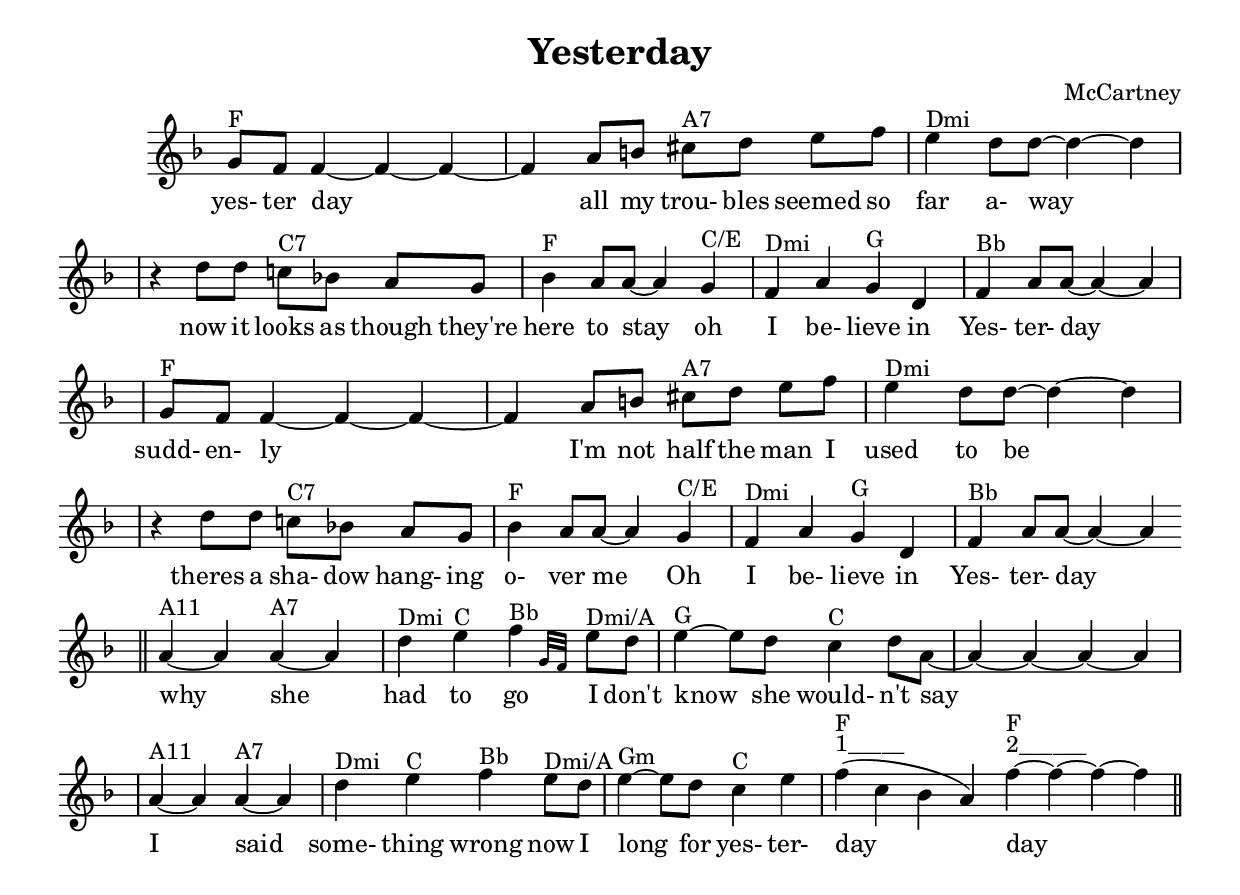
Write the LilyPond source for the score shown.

#(ly:set-option 'midi-extension "mid")
\version "2.12.3"
\include "english.ly"
\header{ 
title = "Yesterday"
composer = "McCartney"
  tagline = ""  % removed 
}
%{
 Filename: yesterday
Key: F
Mode: major
Title: Yesterday
Author: McCartney
Time: 4/4
EnteredBy: John Rothfield

      F             Em7   A7   *   Dmi  Dmi/C 
1) |  RS S -- --  | -- GM P#D NS | N DD -- -- |
      yes-ter day      all my trou-bles seemed so far a- way

  Bb    C7      F       C/E  Dmi G     Bb   F 
| -- DD Pm GR | m GG -- R- | S G R D | S GG - - |
                                   * 
now it looks as though they're here to stay oh I be-lieve in  Yes-ter-day

      F              Em7   A7    *   Dmi  Dmi/C 
2) |  RS S- -- --  | -- GM P#D  NS | N DD -- -- |
      sudd- en- ly   I'm  not half the  man I  used  to be

     Bb    C7      F       C/E  Dmi G     Bb   F 
   | -- DD Pm GR | m GG -- R- | S G R D | S GG - - :|
                                      *
        theres a sha-  dow hang-ing o-ver  me Oh I be-lieve in  Yes-ter-day


      A11  A7     Dmi
                    C Bb  Dmi/A      C        F
                      *RS      G 
3) || G -  G - |  D N S-  ND | N- -D P   DG | - - - - |
      why she     had  to  go  I  don't   know  she would- n't   say

     A11 A7    Dmi Bb Dmi/A      C      F           F
                 C         Gm           1_____      2______
                   *                    *           *           
   | G - G - | D N S- ND | N- -D P N | (S P m G) :| S - - -     ||
     I said some-thing wrong now I long for  yes-ter-day day 

 
 
 %}
  
melody = {
\once \override Staff.TimeSignature #'stencil = ##f
\clef treble
\key c \major
\autoBeamOn  
\cadenzaOn
\bar "|"  d'8[^"F" c'8] c'4~ c'4~  c'4~  \bar "|"  c'4  e'8[ fs'8] gs'8[^"A7" a'8] b'8[ c''8] \bar "|"  b'4^"Dmi" a'8[ a'8]~ a'4~  a'4  \bar "|"\break        \grace s64 
\bar "|"  r4  a'8[ a'8] g'8[^"C7" f'8] e'8[ d'8] \bar "|"  f'4^"F" e'8[ e'8]~ e'4  d'4^"C/E"  \bar "|"  c'4^"Dmi" e'4 d'4^"G" a4 \bar "|"  c'4^"Bb" e'8[ e'8]~ e'4~ e'4 \bar "|"\break        \grace s64 
\bar "|"  d'8[^"F" c'8] c'4~  c'4~  c'4~  \bar "|"  c'4  e'8[ fs'8] gs'8[^"A7" a'8] b'8[ c''8] \bar "|"  b'4^"Dmi" a'8[ a'8]~ a'4~  a'4  \bar "|"\break        \grace s64 
\bar "|"  r4  a'8[ a'8] g'8[^"C7" f'8] e'8[ d'8] \bar "|"  f'4^"F" e'8[ e'8]~ e'4  d'4^"C/E"  \bar "|"  c'4^"Dmi" e'4 d'4^"G" a4 \bar "|"  c'4^"Bb" e'8[ e'8]~ e'4~ e'4 \bar ":|"\break        \grace s64 
\bar "||"   e'4~^"A11" e'4 e'4~^"A7" e'4 \bar "|"  a'4^"Dmi" b'4^"C" \afterGrace c''4^"Bb" { d'32[ c'32] }  b'8[^"Dmi/A" a'8] \bar "|"  b'4~^"G"  b'8[ a'8] g'4^"C" a'8[ e'8]~ \bar "|"  e'4~ e'4~ e'4~ e'4 \bar "|"\break        \grace s64 
\bar "|"  e'4~^"A11" e'4 e'4~^"A7" e'4 \bar "|"  a'4^"Dmi" b'4^"C" c''4^"Bb"  b'8[^"Dmi/A" a'8] \bar "|"  b'4~^"Gm"  b'8[ a'8] g'4^"C" b'4 \bar "|"  c''4(^"1_____"^"F" g'4 f'4 e'4) \bar ":|"  c''4~^"2______"^"F" c''4~ c''4~ c''4 \bar "||" 
}

text = \lyricmode {
  yes- ter day all my trou- bles seemed so far a- way now it looks as though they're here to stay oh I be- lieve in Yes- ter- day sudd- en- ly I'm not half the man I used to be theres a sha- dow hang- ing o- ver me Oh I be- lieve in Yes- ter- day why she had to go I don't know she would- n't say I said some- thing wrong now I long for yes- ter- day day
}

\score{
\transpose c' f'
<<
  \new Voice = "one" {
    \melody
  }
  \new Lyrics \lyricsto "one" \text
>>
\layout {
  \context {
       \Score
    \remove "Bar_number_engraver"
  } 
  }
\midi { 
  \context {
    \Score
    tempoWholesPerMinute = #(ly:make-moment 200 4)
   }
 }
}
